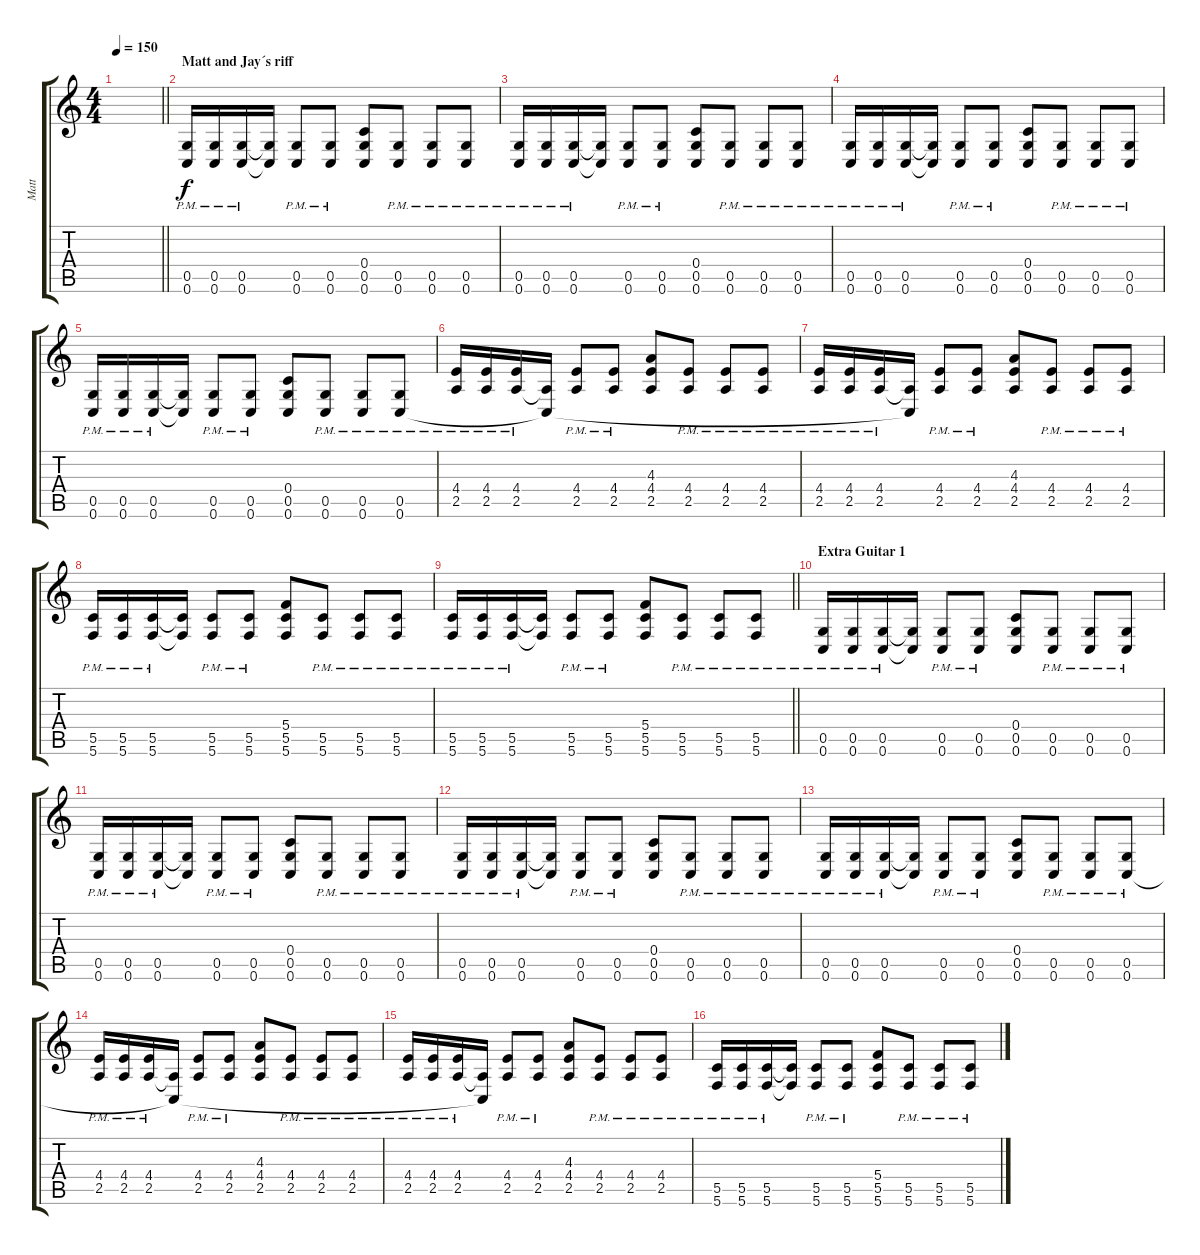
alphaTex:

\track ("Matt" "Matt") {instrument overdrivenguitar}
\staff {score tabs}
\tuning (D4 A3 F3 C3 G2 C2) {hide}
\ts (4 4)
\tempo 150
\clef g2
\barLineRight lightlight
\ks c
|
\section ("" "Matt and Jay´s riff")
(0.5{pm} 0.6{pm}).16 (0.5{pm} 0.6{pm}).16 (0.5{pm} 0.6{pm}).16 (0.5{t} 0.6{t}).16 (0.5{pm} 0.6{pm}).8 (0.5{pm} 0.6{pm}).8 (0.4 0.5 0.6).8 (0.5{pm} 0.6{pm}).8 (0.5{pm} 0.6{pm}).8 (0.5{pm} 0.6{pm}).8 |
(0.5{pm} 0.6{pm}).16 (0.5{pm} 0.6{pm}).16 (0.5{pm} 0.6{pm}).16 (0.5{t} 0.6{t}).16 (0.5{pm} 0.6{pm}).8 (0.5{pm} 0.6{pm}).8 (0.4 0.5 0.6).8 (0.5{pm} 0.6{pm}).8 (0.5{pm} 0.6{pm}).8 (0.5{pm} 0.6{pm}).8 |
(0.5{pm} 0.6{pm}).16 (0.5{pm} 0.6{pm}).16 (0.5{pm} 0.6{pm}).16 (0.5{t} 0.6{t}).16 (0.5{pm} 0.6{pm}).8 (0.5{pm} 0.6{pm}).8 (0.4 0.5 0.6).8 (0.5{pm} 0.6{pm}).8 (0.5{pm} 0.6{pm}).8 (0.5{pm} 0.6{pm}).8 |
(0.5{pm} 0.6{pm}).16 (0.5{pm} 0.6{pm}).16 (0.5{pm} 0.6{pm}).16 (0.5{t} 0.6{t}).16 (0.5{pm} 0.6{pm}).8 (0.5{pm} 0.6{pm}).8 (0.4 0.5 0.6).8 (0.5{pm} 0.6{pm}).8 (0.5{pm} 0.6{pm}).8 (0.5{pm} 0.6{pm}).8 |
(4.4{pm} 2.5{pm}).16 (4.4{pm} 2.5{pm}).16 (4.4{pm} 2.5{pm}).16 (2.5{t} 0.6{t}).16 (4.4{pm} 2.5{pm}).8 (4.4{pm} 2.5{pm}).8 (4.3 4.4 2.5).8 (4.4{pm} 2.5{pm}).8 (4.4{pm} 2.5{pm}).8 (4.4{pm} 2.5{pm}).8 |
(4.4{pm} 2.5{pm}).16 (4.4{pm} 2.5{pm}).16 (4.4{pm} 2.5{pm}).16 (2.5{t} 0.6{t}).16 (4.4{pm} 2.5{pm}).8 (4.4{pm} 2.5{pm}).8 (4.3 4.4 2.5).8 (4.4{pm} 2.5{pm}).8 (4.4{pm} 2.5{pm}).8 (4.4{pm} 2.5{pm}).8 |
(5.5{pm} 5.6{pm}).16 (5.5{pm} 5.6{pm}).16 (5.5{pm} 5.6{pm}).16 (5.5{t} 5.6{t}).16 (5.5{pm} 5.6{pm}).8 (5.5{pm} 5.6{pm}).8 (5.4 5.5 5.6).8 (5.5{pm} 5.6{pm}).8 (5.5{pm} 5.6{pm}).8 (5.5{pm} 5.6{pm}).8 |
\barLineRight lightlight
(5.5{pm} 5.6{pm}).16 (5.5{pm} 5.6{pm}).16 (5.5{pm} 5.6{pm}).16 (5.5{t} 5.6{t}).16 (5.5{pm} 5.6{pm}).8 (5.5{pm} 5.6{pm}).8 (5.4 5.5 5.6).8 (5.5{pm} 5.6{pm}).8 (5.5{pm} 5.6{pm}).8 (5.5{pm} 5.6{pm}).8 |
\section ("" "Extra Guitar 1")
(0.5{pm} 0.6{pm}).16 (0.5{pm} 0.6{pm}).16 (0.5{pm} 0.6{pm}).16 (0.5{t} 0.6{t}).16 (0.5{pm} 0.6{pm}).8 (0.5{pm} 0.6{pm}).8 (0.4 0.5 0.6).8 (0.5{pm} 0.6{pm}).8 (0.5{pm} 0.6{pm}).8 (0.5{pm} 0.6{pm}).8 |
(0.5{pm} 0.6{pm}).16 (0.5{pm} 0.6{pm}).16 (0.5{pm} 0.6{pm}).16 (0.5{t} 0.6{t}).16 (0.5{pm} 0.6{pm}).8 (0.5{pm} 0.6{pm}).8 (0.4 0.5 0.6).8 (0.5{pm} 0.6{pm}).8 (0.5{pm} 0.6{pm}).8 (0.5{pm} 0.6{pm}).8 |
(0.5{pm} 0.6{pm}).16 (0.5{pm} 0.6{pm}).16 (0.5{pm} 0.6{pm}).16 (0.5{t} 0.6{t}).16 (0.5{pm} 0.6{pm}).8 (0.5{pm} 0.6{pm}).8 (0.4 0.5 0.6).8 (0.5{pm} 0.6{pm}).8 (0.5{pm} 0.6{pm}).8 (0.5{pm} 0.6{pm}).8 |
(0.5{pm} 0.6{pm}).16 (0.5{pm} 0.6{pm}).16 (0.5{pm} 0.6{pm}).16 (0.5{t} 0.6{t}).16 (0.5{pm} 0.6{pm}).8 (0.5{pm} 0.6{pm}).8 (0.4 0.5 0.6).8 (0.5{pm} 0.6{pm}).8 (0.5{pm} 0.6{pm}).8 (0.5{pm} 0.6{pm}).8 |
(4.4{pm} 2.5{pm}).16 (4.4{pm} 2.5{pm}).16 (4.4{pm} 2.5{pm}).16 (2.5{t} 0.6{t}).16 (4.4{pm} 2.5{pm}).8 (4.4{pm} 2.5{pm}).8 (4.3 4.4 2.5).8 (4.4{pm} 2.5{pm}).8 (4.4{pm} 2.5{pm}).8 (4.4{pm} 2.5{pm}).8 |
(4.4{pm} 2.5{pm}).16 (4.4{pm} 2.5{pm}).16 (4.4{pm} 2.5{pm}).16 (2.5{t} 0.6{t}).16 (4.4{pm} 2.5{pm}).8 (4.4{pm} 2.5{pm}).8 (4.3 4.4 2.5).8 (4.4{pm} 2.5{pm}).8 (4.4{pm} 2.5{pm}).8 (4.4{pm} 2.5{pm}).8 |
(5.5{pm} 5.6{pm}).16 (5.5{pm} 5.6{pm}).16 (5.5{pm} 5.6{pm}).16 (5.5{t} 5.6{t}).16 (5.5{pm} 5.6{pm}).8 (5.5{pm} 5.6{pm}).8 (5.4 5.5 5.6).8 (5.5{pm} 5.6{pm}).8 (5.5{pm} 5.6{pm}).8 (5.5{pm} 5.6{pm}).8
